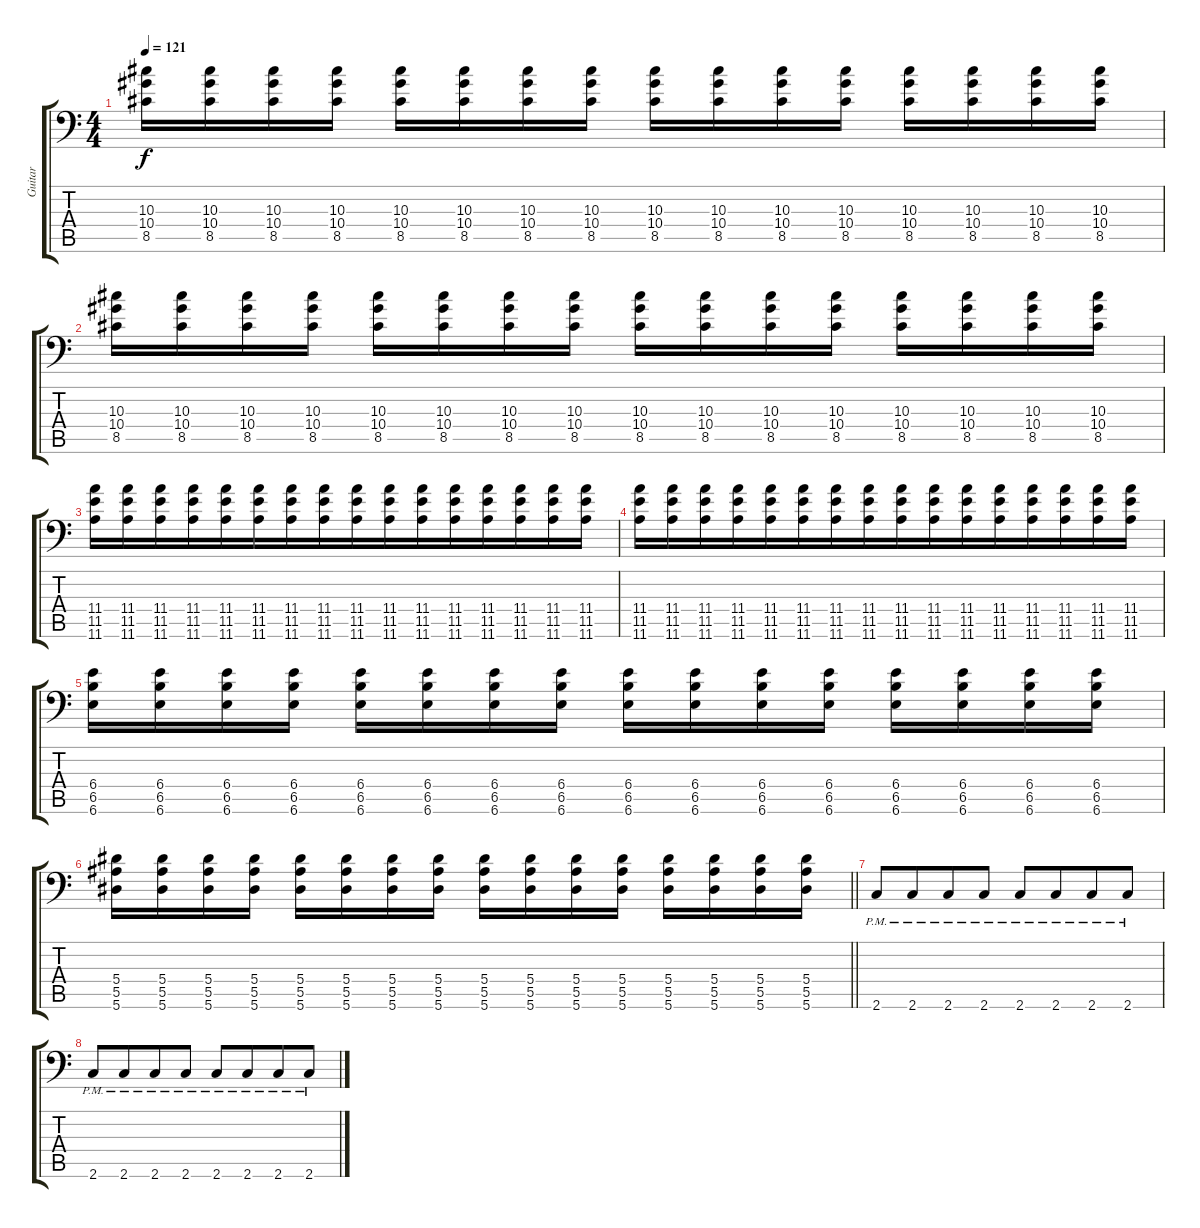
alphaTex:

\track ("Guitar" "Guitar") {instrument distortionguitar}
\staff {score tabs}
\tuning (C4 G3 Eb3 Bb2 F2 Bb1) {hide}
\ts (4 4)
\tempo 121
\clef f4
\ks c
(10.3 10.4 8.5).16{dy f} (10.3 10.4 8.5).16{beam merge} (10.3 10.4 8.5).16 (10.3 10.4 8.5).16 (10.3 10.4 8.5).16{beam merge} (10.3 10.4 8.5).16 (10.3 10.4 8.5).16{beam merge} (10.3 10.4 8.5).16 (10.3 10.4 8.5).16{beam merge} (10.3 10.4 8.5).16 (10.3 10.4 8.5).16 (10.3 10.4 8.5).16 (10.3 10.4 8.5).16 (10.3 10.4 8.5).16{beam merge} (10.3 10.4 8.5).16{beam merge} (10.3 10.4 8.5).16 |
(10.3 10.4 8.5).16 (10.3 10.4 8.5).16{beam merge} (10.3 10.4 8.5).16 (10.3 10.4 8.5).16 (10.3 10.4 8.5).16{beam merge} (10.3 10.4 8.5).16 (10.3 10.4 8.5).16{beam merge} (10.3 10.4 8.5).16 (10.3 10.4 8.5).16{beam merge} (10.3 10.4 8.5).16 (10.3 10.4 8.5).16 (10.3 10.4 8.5).16 (10.3 10.4 8.5).16 (10.3 10.4 8.5).16{beam merge} (10.3 10.4 8.5).16{beam merge} (10.3 10.4 8.5).16 |
(11.4 11.5 11.6).16 (11.4 11.5 11.6).16 (11.4 11.5 11.6).16{beam merge} (11.4 11.5 11.6).16{beam merge} (11.4 11.5 11.6).16 (11.4 11.5 11.6).16 (11.4 11.5 11.6).16{beam merge} (11.4 11.5 11.6).16{beam merge} (11.4 11.5 11.6).16 (11.4 11.5 11.6).16 (11.4 11.5 11.6).16{beam merge} (11.4 11.5 11.6).16{beam merge} (11.4 11.5 11.6).16 (11.4 11.5 11.6).16 (11.4 11.5 11.6).16{beam merge} (11.4 11.5 11.6).16 |
(11.4 11.5 11.6).16 (11.4 11.5 11.6).16 (11.4 11.5 11.6).16{beam merge} (11.4 11.5 11.6).16{beam merge} (11.4 11.5 11.6).16 (11.4 11.5 11.6).16 (11.4 11.5 11.6).16{beam merge} (11.4 11.5 11.6).16{beam merge} (11.4 11.5 11.6).16 (11.4 11.5 11.6).16 (11.4 11.5 11.6).16{beam merge} (11.4 11.5 11.6).16{beam merge} (11.4 11.5 11.6).16 (11.4 11.5 11.6).16 (11.4 11.5 11.6).16{beam merge} (11.4 11.5 11.6).16 |
(6.4 6.5 6.6).16 (6.4 6.5 6.6).16 (6.4 6.5 6.6).16 (6.4 6.5 6.6).16 (6.4 6.5 6.6).16 (6.4 6.5 6.6).16 (6.4 6.5 6.6).16 (6.4 6.5 6.6).16 (6.4 6.5 6.6).16 (6.4 6.5 6.6).16 (6.4 6.5 6.6).16 (6.4 6.5 6.6).16 (6.4 6.5 6.6).16 (6.4 6.5 6.6).16 (6.4 6.5 6.6).16 (6.4 6.5 6.6).16 |
\barLineRight lightlight
(5.4 5.5 5.6).16 (5.4 5.5 5.6).16 (5.4 5.5 5.6).16 (5.4 5.5 5.6).16 (5.4 5.5 5.6).16 (5.4 5.5 5.6).16 (5.4 5.5 5.6).16 (5.4 5.5 5.6).16 (5.4 5.5 5.6).16 (5.4 5.5 5.6).16 (5.4 5.5 5.6).16 (5.4 5.5 5.6).16 (5.4 5.5 5.6).16 (5.4 5.5 5.6).16 (5.4 5.5 5.6).16 (5.4 5.5 5.6).16 |
\section ("" "")
2.6{pm}.8 2.6{pm}.8{beam merge} 2.6{pm}.8 2.6{pm}.8 2.6{pm}.8{beam merge} 2.6{pm}.8{beam merge} 2.6{pm}.8 2.6{pm}.8 |
2.6{pm}.8 2.6{pm}.8{beam merge} 2.6{pm}.8 2.6{pm}.8 2.6{pm}.8{beam merge} 2.6{pm}.8{beam merge} 2.6{pm}.8 2.6{pm}.8
